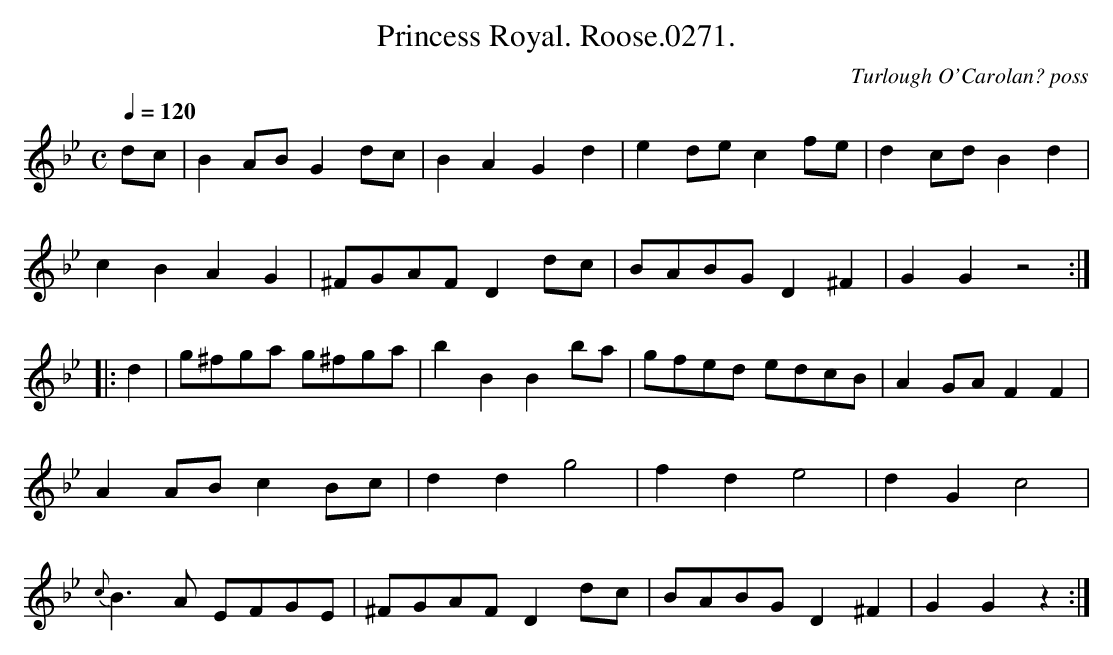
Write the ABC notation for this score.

X:1
T:Princess Royal. Roose.0271.
C:Turlough O'Carolan? poss
M:C
L:1/8
Q:1/4=120
K:Bb clef=treble
dc|B2 AB G2 dc|B2A2G2d2|e2 de c2 fe|d2 cd B2d2|
c2B2A2G2|^FGAF D2 dc|BABG D2^F2|G2G2z4:|
|:d2|g^fga g^fga|b2B2B2ba|gfed edcB|A2 GA F2F2|
A2 AB c2Bc|d2d2g4|f2d2e4|d2G2c4|
{c}B3A EFGE|^FGAF D2 dc|BABG D2^F2|G2G2z2:|
